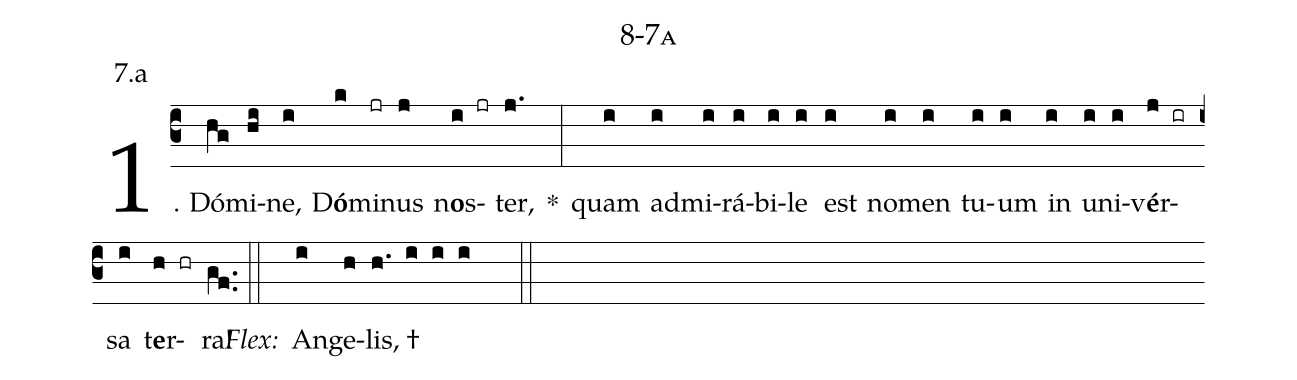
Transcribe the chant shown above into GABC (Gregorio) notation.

name: 8-7a;
annotation: 7.a;
%%
(c3)1. Dó(hg)mi(hi)ne,(i) D<b>ó</b>(k)mi(jr)nus(j) n<b>o</b>s(i jr)ter,(j.) *(:) quam(i) ad(i)mi(i)rá(i)bi(i)le(i) est(i) no(i)men(i) tu(i)um(i) in(i) u(i)ni(i)v<b>é</b>r(j ir)sa(i) t<b>e</b>r(h hr)ra!(gf..) (::)
<i>Flex:</i>()  An(i)ge(h)lis, †(h. i i i  ::)
